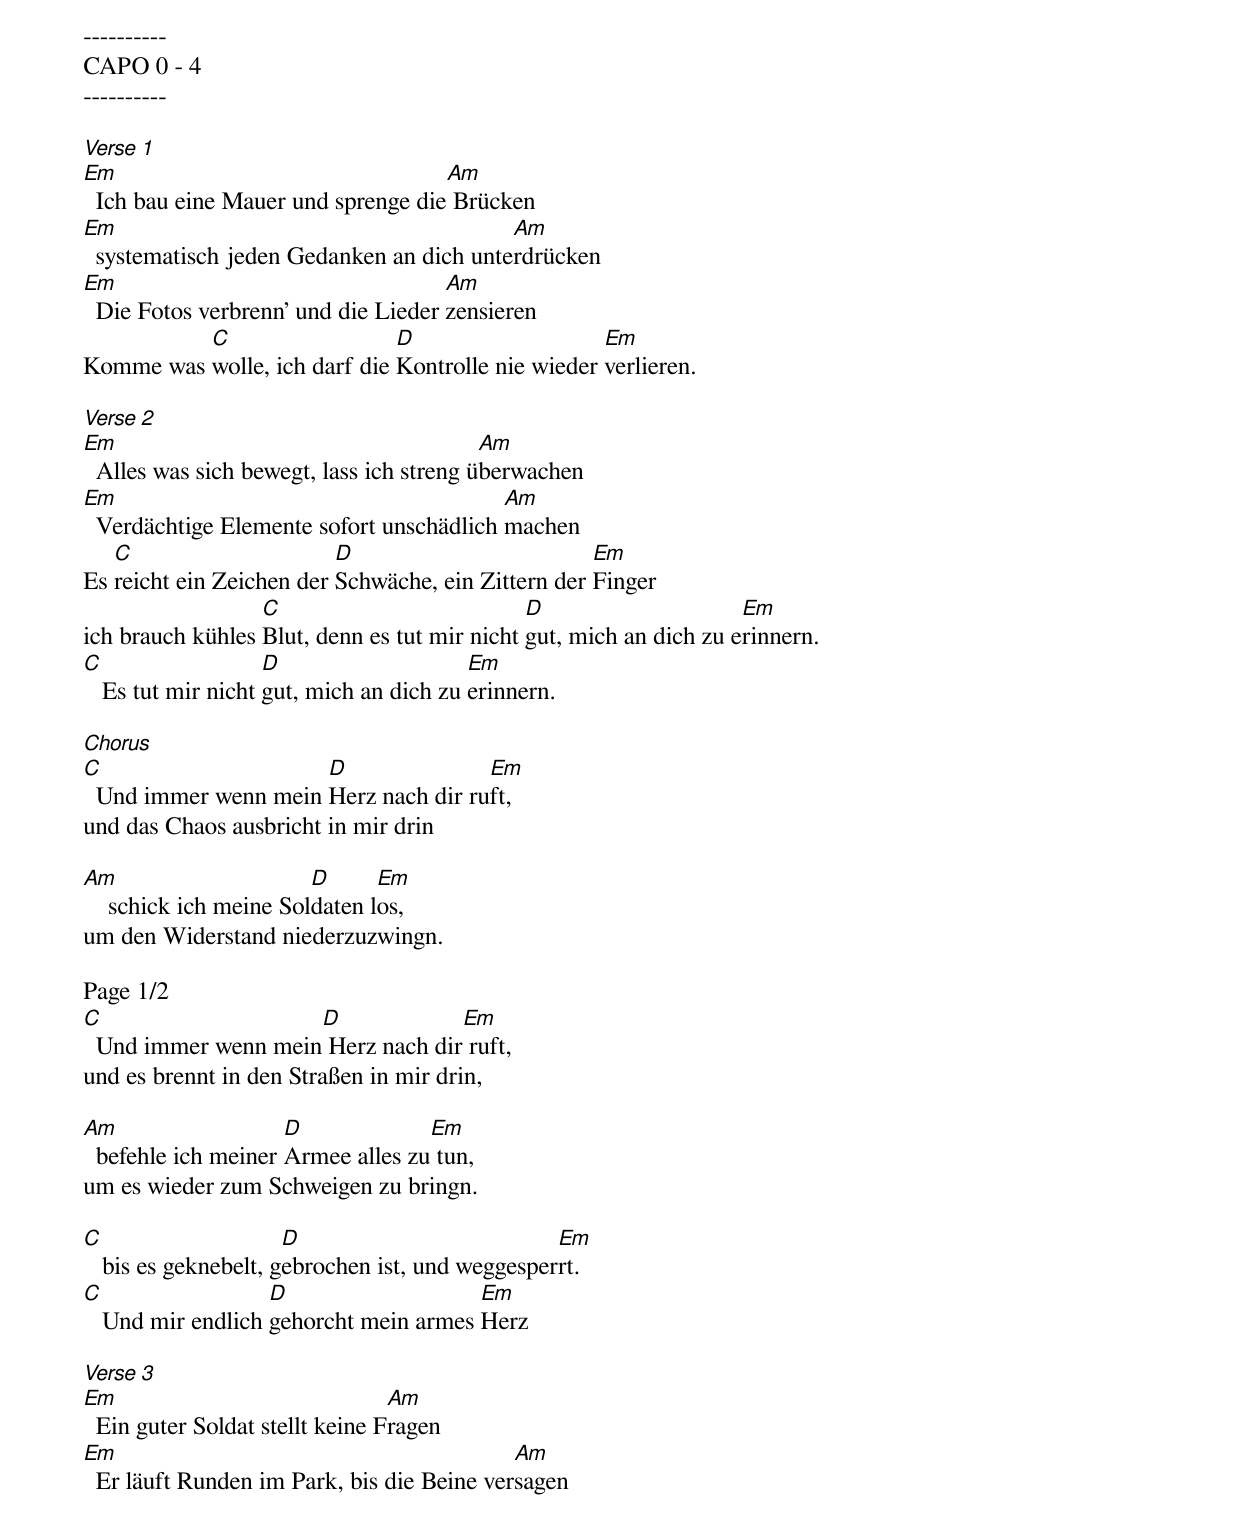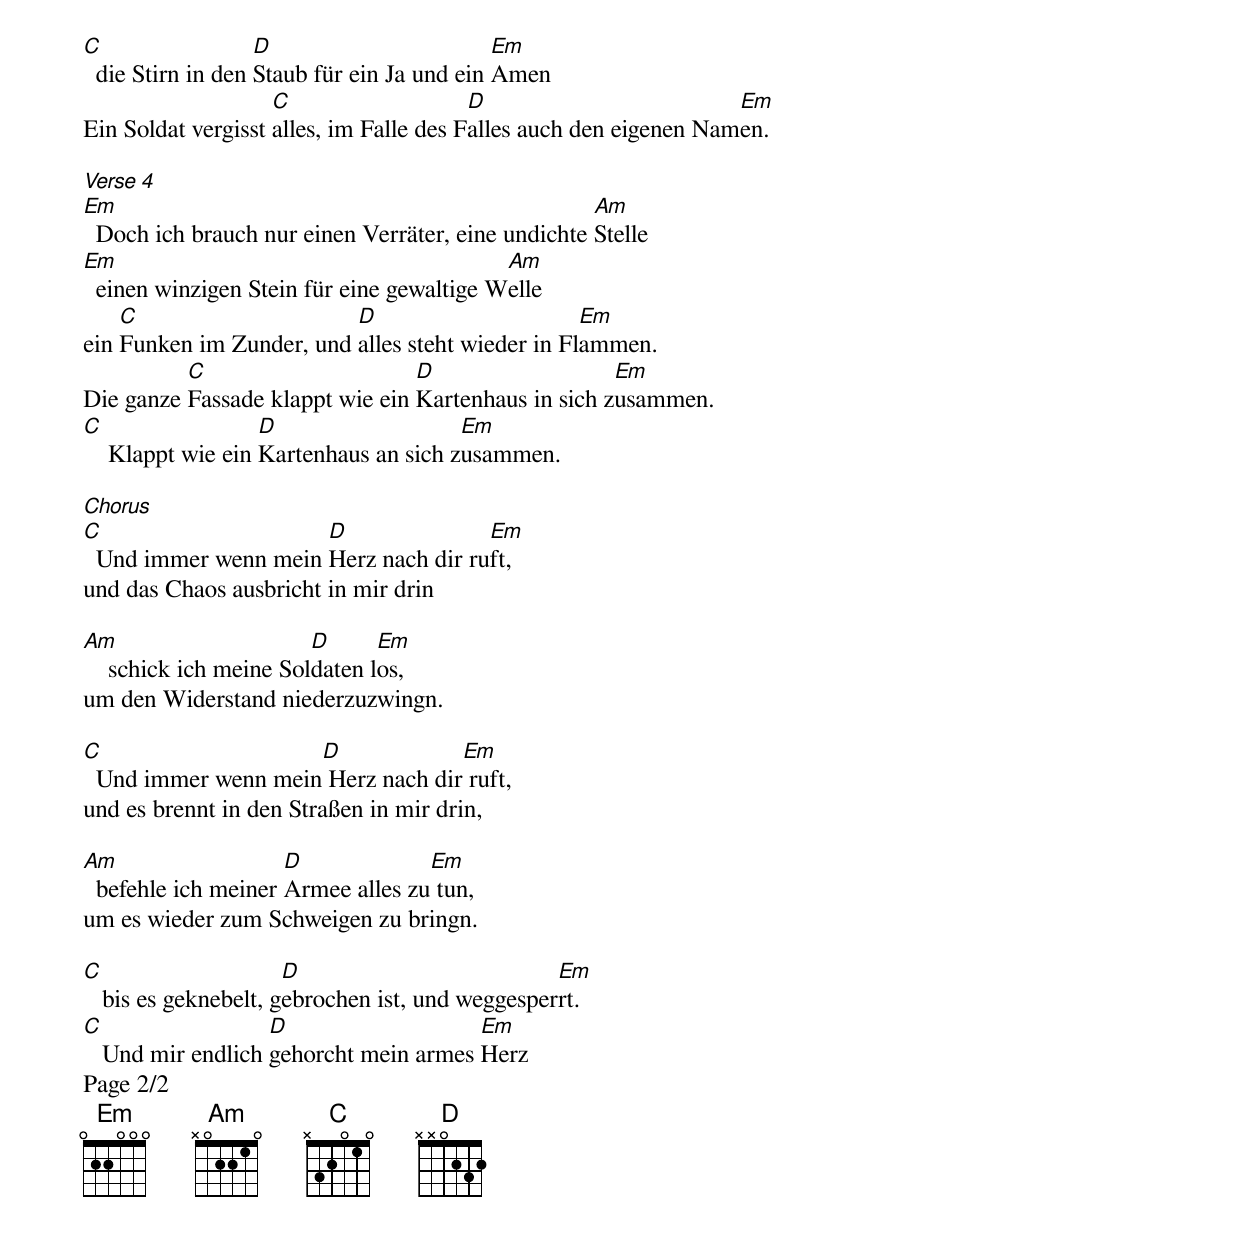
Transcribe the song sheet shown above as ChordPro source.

----------
CAPO 0 - 4
----------

[Verse 1]
[Em]  Ich bau eine Mauer und sprenge die[Am] Brücken
[Em]  systematisch jeden Gedanken an dich unte[Am]rdrücken
[Em]  Die Fotos verbrenn' und die Lieder [Am]zensieren
Komme was [C]wolle, ich darf die [D]Kontrolle nie wieder [Em]verlieren.

[Verse 2]
[Em]  Alles was sich bewegt, lass ich streng ü[Am]berwachen
[Em]  Verdächtige Elemente sofort unschädlich [Am]machen
Es [C]reicht ein Zeichen der [D]Schwäche, ein Zittern der [Em]Finger
ich brauch kühles [C]Blut, denn es tut mir nicht [D]gut, mich an dich zu e[Em]rinnern.
[C]   Es tut mir nicht [D]gut, mich an dich zu [Em]erinnern.

[Chorus]
[C]  Und immer wenn mein [D]Herz nach dir ru[Em]ft,
und das Chaos ausbricht in mir drin

[Am]    schick ich meine Sol[D]daten l[Em]os,
um den Widerstand niederzuzwingn.

Page 1/2
[C]  Und immer wenn mein[D] Herz nach dir[Em] ruft,
und es brennt in den Straßen in mir drin,

[Am]  befehle ich meiner [D]Armee alles zu[Em] tun,
um es wieder zum Schweigen zu bringn.

[C]   bis es geknebelt, g[D]ebrochen ist, und weggesper[Em]rt.
[C]   Und mir endlich [D]gehorcht mein armes [Em]Herz

[Verse 3]
[Em]  Ein guter Soldat stellt keine F[Am]ragen
[Em]  Er läuft Runden im Park, bis die Beine ver[Am]sagen
[C]  die Stirn in den [D]Staub für ein Ja und ein [Em]Amen
Ein Soldat vergisst [C]alles, im Falle des F[D]alles auch den eigenen Nam[Em]en.

[Verse 4]
[Em]  Doch ich brauch nur einen Verräter, eine undichte [Am]Stelle
[Em]  einen winzigen Stein für eine gewaltige W[Am]elle
ein [C]Funken im Zunder, und [D]alles steht wieder in Fl[Em]ammen.
Die ganze [C]Fassade klappt wie ein [D]Kartenhaus in sich z[Em]usammen.
[C]    Klappt wie ein [D]Kartenhaus an sich z[Em]usammen.

[Chorus]
[C]  Und immer wenn mein [D]Herz nach dir ru[Em]ft,
und das Chaos ausbricht in mir drin

[Am]    schick ich meine Sol[D]daten l[Em]os,
um den Widerstand niederzuzwingn.

[C]  Und immer wenn mein[D] Herz nach dir[Em] ruft,
und es brennt in den Straßen in mir drin,

[Am]  befehle ich meiner [D]Armee alles zu[Em] tun,
um es wieder zum Schweigen zu bringn.

[C]   bis es geknebelt, g[D]ebrochen ist, und weggesper[Em]rt.
[C]   Und mir endlich [D]gehorcht mein armes [Em]Herz
Page 2/2
